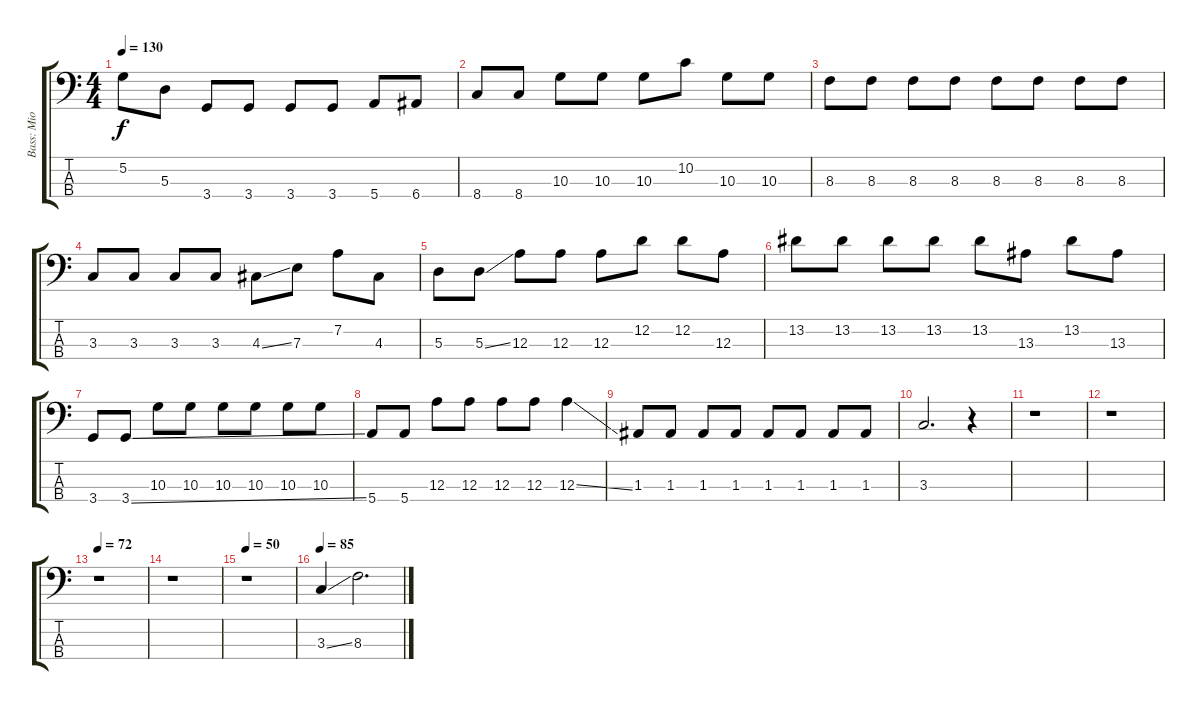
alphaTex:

\track ("Bass: Mio Akiyama" "Bass: Mio ") {instrument electricbassfinger}
\staff {score tabs}
\tuning (G2 D2 A1 E1) {hide}
\ts (4 4)
\tempo 130
\clef f4
\ks c
5.2.8{dy f} 5.3.8 3.4.8 3.4.8 3.4.8 3.4.8 5.4.8 6.4.8 |
8.4.8 8.4.8 10.3.8 10.3.8 10.3.8 10.2.8 10.3.8 10.3.8 |
8.3.8 8.3.8 8.3.8 8.3.8 8.3.8 8.3.8 8.3.8 8.3.8 |
3.3.8 3.3.8 3.3.8 3.3.8 4.3{ss}.8 7.3.8 7.2.8 4.3.8 |
5.3.8 5.3{ss}.8 12.3.8 12.3.8 12.3.8 12.2.8 12.2.8 12.3.8 |
13.2.8 13.2.8 13.2.8 13.2.8 13.2.8 13.3.8 13.2.8 13.3.8 |
3.4.8 3.4{ss}.8 10.3.8 10.3.8 10.3.8 10.3.8 10.3.8 10.3.8 |
5.4.8 5.4.8 12.3.8 12.3.8 12.3.8 12.3.8 12.3{ss}.4 |
1.3.8 1.3.8 1.3.8 1.3.8 1.3.8 1.3.8 1.3.8 1.3.8 |
3.3.2{d} r.4 |
r.1 |
r.1 |
\tempo 72
r.1 |
r.1 |
\tempo 50
r.1 |
\tempo 85
3.3{ss}.4 8.3.2{d}
